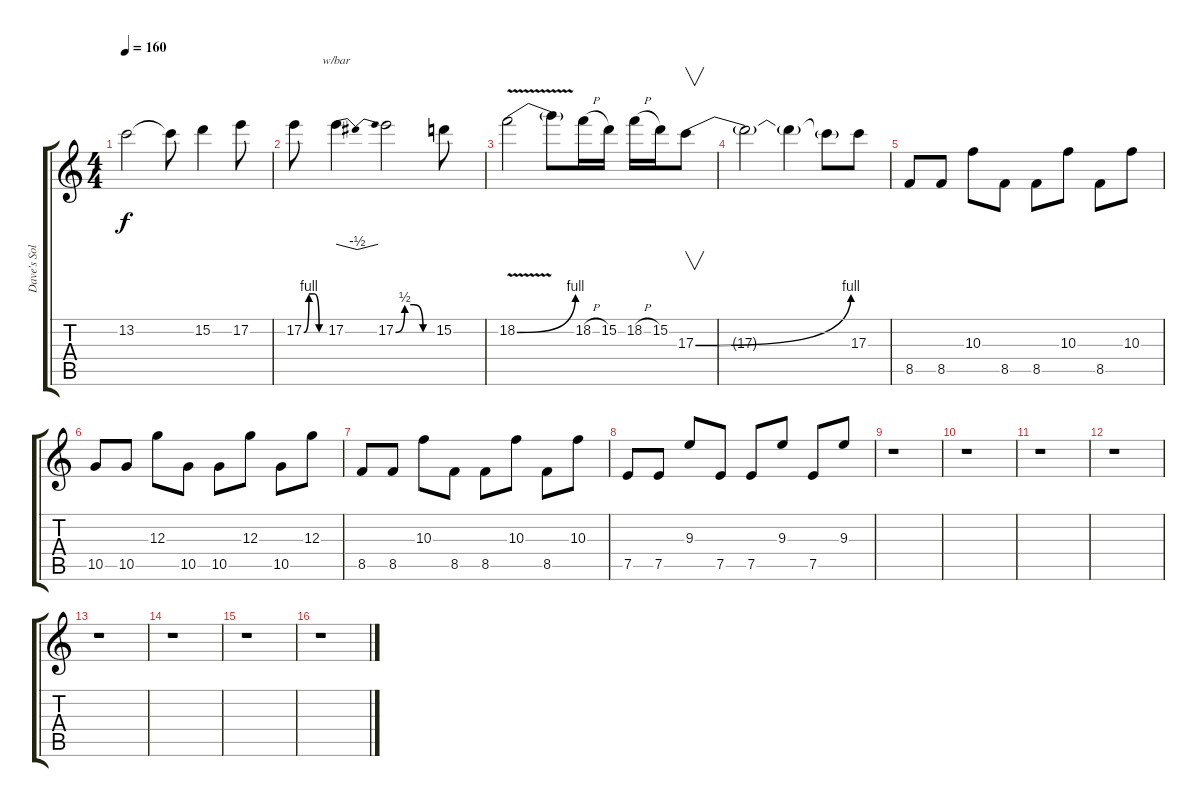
\track ("Dave's Solo" "Dave's Sol") {instrument distortionguitar}
\staff {score tabs}
\tuning (E4 B3 G3 D3 A2 E2) {hide}
\ts (4 4)
\tempo 160
\clef g2
\ks c
13.2{t}.2{dy f} 13.2{t}.8 15.2.4 17.2.8 |
17.2{be (custom 0 0 15 4 30 4 45 0 60 0)}.8 17.2.4{tbe (dip default 0 0 30 -2 60 0)} 17.2{be (custom 0 0 15 2 30 2 45 0 60 0)}.2 15.2.8 |
18.2{be (bend 0 0 60 4) v}.2 18.2{t}.8 18.2{h}.16 15.2.16 18.2{h}.16 15.2.16 17.3{be (bend 0 0 60 4)}.8{v} |
17.3{t}.2 17.3{t}.4 17.3{t}.8 17.3.8 |
8.5.8 8.5.8 10.3.8 8.5.8 8.5.8 10.3.8 8.5.8 10.3.8 |
10.5.8 10.5.8 12.3.8 10.5.8 10.5.8 12.3.8 10.5.8 12.3.8 |
8.5.8 8.5.8 10.3.8 8.5.8 8.5.8 10.3.8 8.5.8 10.3.8 |
7.5.8 7.5.8 9.3.8 7.5.8 7.5.8 9.3.8 7.5.8 9.3.8 |
r.1 |
r.1 |
r.1 |
r.1 |
r.1 |
r.1 |
r.1 |
r.1
